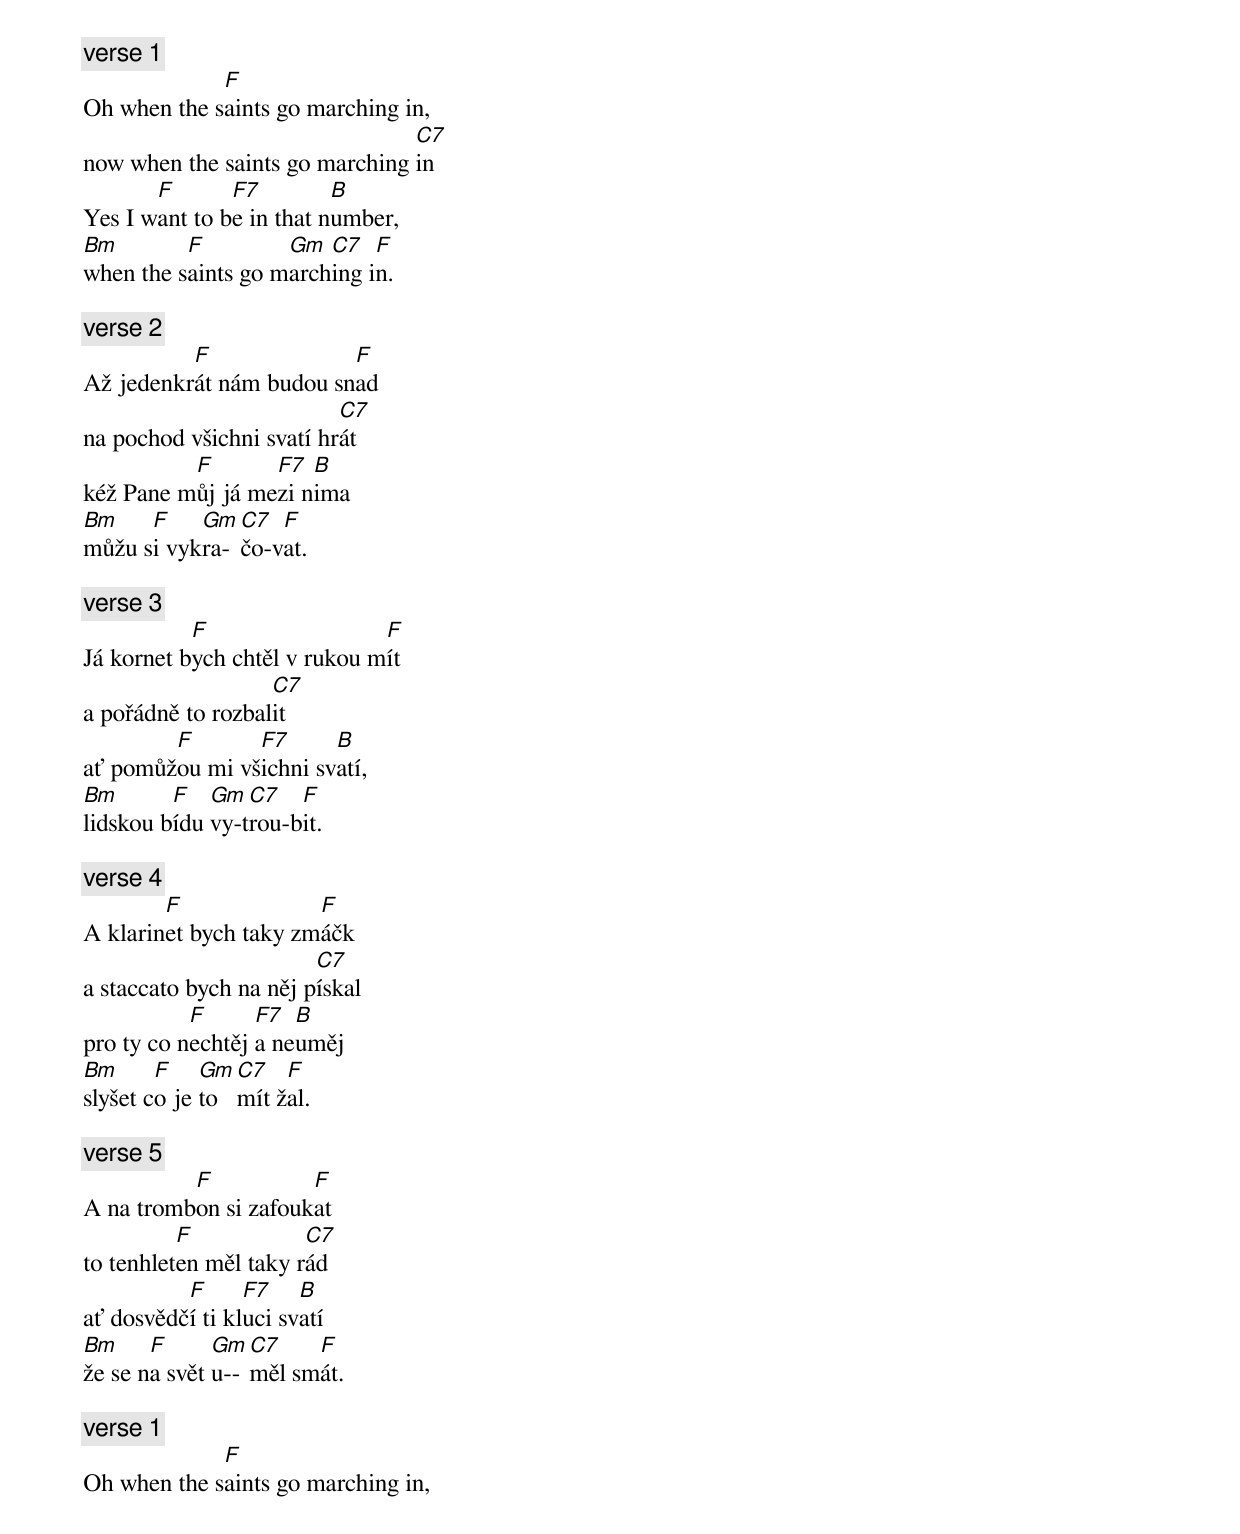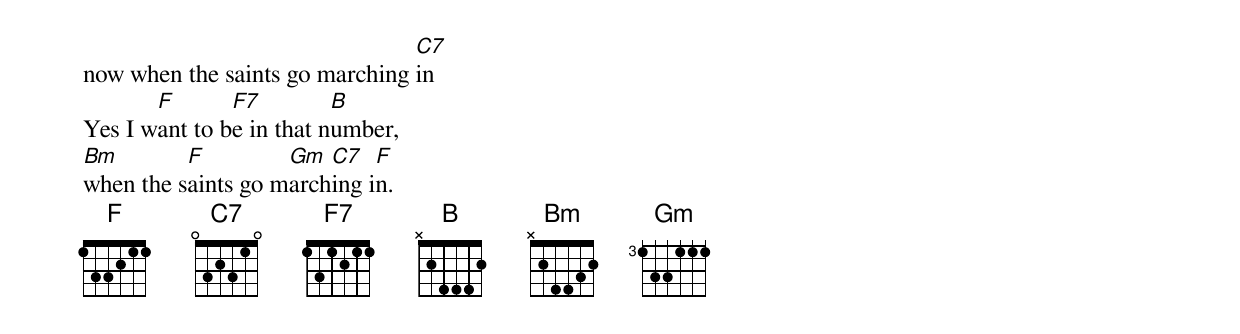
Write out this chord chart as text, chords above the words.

[verse 1]
             F
Oh when the saints go marching in,
                                C7
now when the saints go marching in
       F       F7         B
Yes I want to be in that number,
Bm        F         Gm  C7   F
when the saints go marching in.

[verse 2]
          F              F
Až jedenkrát nám budou snad
                          C7
na pochod všichni svatí hrát
          F       F7  B
kéž Pane můj já mezi nima
Bm    F    Gm C7  F
můžu si vykra-čo-vat.

[verse 3]
           F                  F
Já kornet bych chtěl v rukou mít
                   C7
a pořádně to rozbalit
        F       F7      B
ať pomůžou mi všichni svatí,
Bm       F   Gm  C7   F
lidskou bídu vy-trou-bit.

[verse 4]
        F              F
A klarinet bych taky zmáčk
                        C7
a staccato bych na něj pískal
           F      F7  B
pro ty co nechtěj a neuměj
Bm      F    Gm C7   F
slyšet co je to mít žal.

[verse 5]
          F           F
A na trombon si zafoukat
          F            C7
to tenhleten měl taky rád
          F      F7    B
ať dosvědčí ti kluci svatí
Bm     F      Gm C7    F
že se na svět u--měl smát.

[verse 1]
             F
Oh when the saints go marching in,
                                C7
now when the saints go marching in
       F       F7         B
Yes I want to be in that number,
Bm        F         Gm  C7   F
when the saints go marching in.
